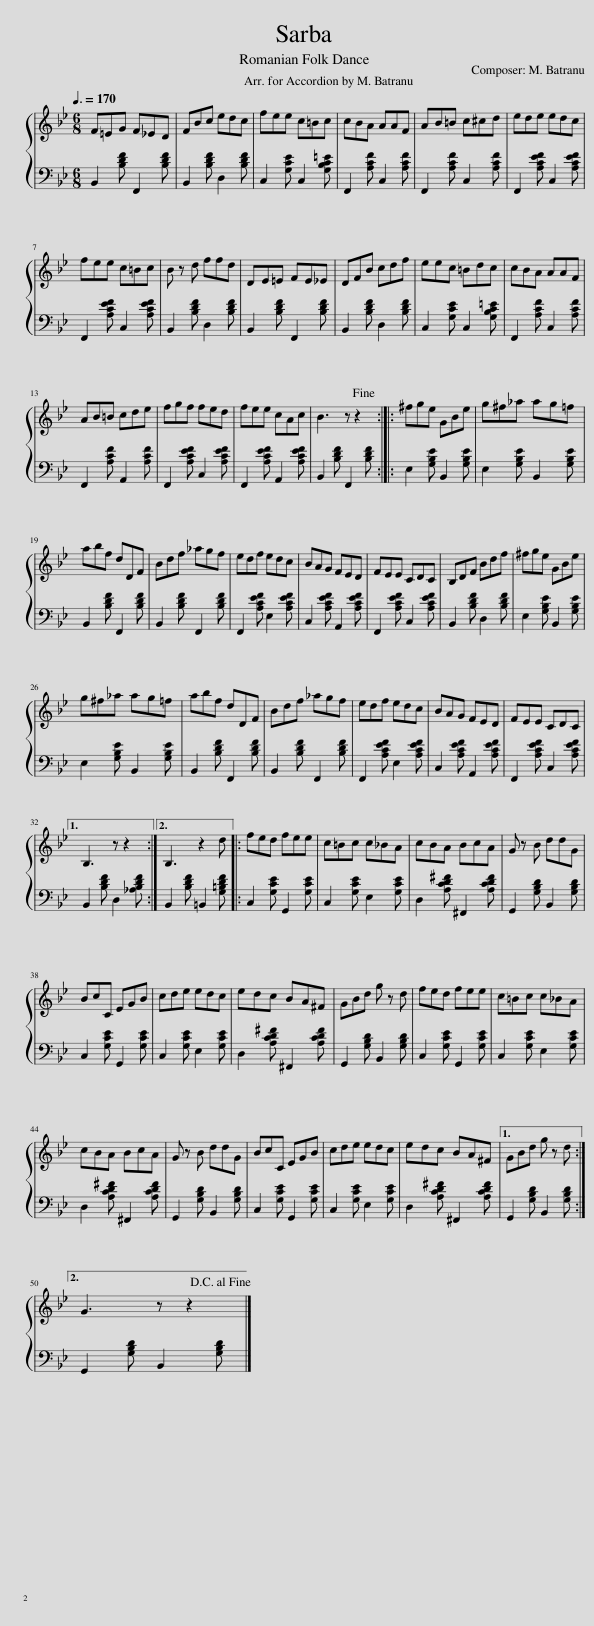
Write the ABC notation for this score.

X:1
%%score { 1 | 2 }
L:1/8
Q:3/8=170
M:6/8
I:linebreak $
K:Bb
V:1 treble
V:2 bass
V:1
 F=EG F_ED | FBc edc | fee c=Bc | cBA AAF | AB=B c^cd | %5
 ede edc |$ fee c=Bc | B z d ffd | DE=E FE_E | DFB cdf | %10
 eec =Bdc | cBA AAF |$ AB=B cde | fgf fed | fee cAc | %15
 B3 z z2!fine! :: ^fge GBe | g^f_a ag=f |$ abf dDF | Bdf _agf | %20
 edf edc | BAG FED | FEE CDC | B,DF Bdf | ^fge GBe |$ %25
 g^f_a ag=f | abf dDF | Bdf _agf | edf edc | BAG FED | %30
 FEE CDC |1$ B,3 z z2 :|2 B,3 z2 d |: fed fee | c=Bc c_BA | %35
 cBA BcA | G z B ddG |$ BcC EGB | cde edc | edc BA^F | %40
 GBd g z d | fed fee | c=Bc c_BA |$ cBA BcA | G z B ddG | %45
 BcC EGB | cde edc | edc BA^F |1 GBd g z d :|2$ G3 z z2!D.C.! |] %50
V:2
 B,,2 [B,DF] F,,2 [B,DF] | B,,2 [B,DF] D,2 [B,DF] | C,2 [G,CE] C,2 [G,B,C=E] | F,,2 [A,CF] C,2 [A,CF] | F,,2 [A,CF] C,2 [A,CF] | %5
 F,,2 [A,CEF] C,2 [A,CEF] |$ F,,2 [A,CEF] C,2 [A,CEF] | B,,2 [B,DF] D,2 [B,DF] | B,,2 [B,DF] F,,2 [B,DF] | B,,2 [B,DF] D,2 [B,DF] | %10
 C,2 [G,CE] C,2 [G,B,C=E] | F,,2 [A,CF] C,2 [A,CF] |$ F,,2 [A,CF] A,,2 [A,CF] | F,,2 [A,CEF] C,2 [A,CEF] | F,,2 [A,CEF] A,,2 [A,CEF] | %15
 B,,2 [B,DF] F,,2 [B,DF] :: E,2 [G,B,E] B,,2 [G,B,E] | E,2 [G,B,E] B,,2 [G,B,E] |$ B,,2 [B,DF] F,,2 [B,DF] | B,,2 [B,DF] F,,2 [B,DF] | %20
 F,,2 [A,CEF] E,2 [A,CEF] | C,2 [A,CEF] A,,2 [A,CEF] | F,,2 [A,CEF] C,2 [A,CEF] | B,,2 [B,DF] D,2 [B,DF] | E,2 [G,B,E] B,,2 [G,B,E] |$ %25
 E,2 [G,B,E] B,,2 [G,B,E] | B,,2 [B,DF] F,,2 [B,DF] | B,,2 [B,DF] F,,2 [B,DF] | F,,2 [A,CEF] E,2 [A,CEF] | C,2 [A,CEF] A,,2 [A,CEF] | %30
 F,,2 [A,CEF] C,2 [A,CEF] |1$ B,,2 [B,DF] D,2 [_A,B,DF] :|2 B,,2 [B,DF] =B,,2 [G,=B,DF] |: C,2 [G,CE] G,,2 [G,CE] | C,2 [G,CE] E,2 [G,CE] | %35
 D,2 [A,CD^F] ^F,,2 [A,CDF] | G,,2 [G,B,D] B,,2 [G,B,D] |$ C,2 [G,CE] G,,2 [G,CE] | C,2 [G,CE] E,2 [G,CE] | D,2 [A,CD^F] ^F,,2 [A,CDF] | %40
 G,,2 [G,B,D] B,,2 [G,B,D] | C,2 [G,CE] G,,2 [G,CE] | C,2 [G,CE] E,2 [G,CE] |$ D,2 [A,CD^F] ^F,,2 [A,CDF] | G,,2 [G,B,D] B,,2 [G,B,D] | %45
 C,2 [G,CE] G,,2 [G,CE] | C,2 [G,CE] E,2 [G,CE] | D,2 [A,CD^F] ^F,,2 [A,CDF] |1 G,,2 [G,B,D] B,,2 [G,B,D] :|2$ G,,2 [G,B,D] B,,2 [G,B,D] |] %50
